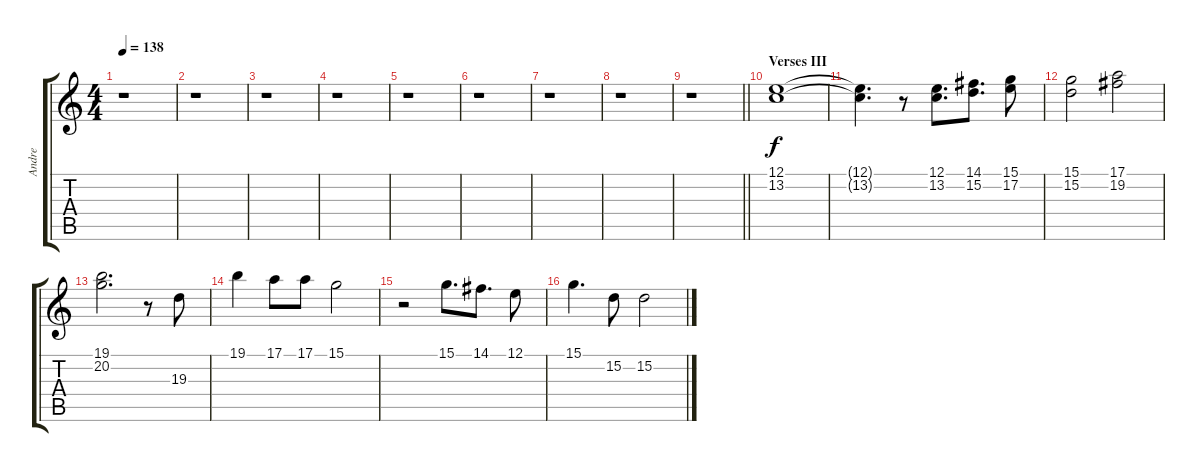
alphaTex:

\track ("Andre" "Andre") {instrument flute}
\staff {score tabs}
\tuning (E4 B3 G3 D3 A2 E2) {hide}
\ts (4 4)
\tempo 138
\clef g2
\ks c
r.1{dy f} |
r.1 |
r.1 |
r.1 |
r.1 |
r.1 |
r.1 |
r.1 |
\barLineRight lightlight
r.1 |
\section ("" "Verses III")
(12.1 13.2).1{instrument flute} |
(12.1{t} 13.2{t}).4{d} r.8 (12.1 13.2).8{d} (14.1 15.2).8{d} (15.1 17.2).8 |
(15.1 15.2).2 (17.1 19.2).2 |
(19.1 20.2).2{d} r.8 19.3.8 |
19.1.4 17.1.8 17.1.8 15.1.2 |
r.2 15.1.8{d} 14.1.8{d} 12.1.8 |
15.1.4{d} 15.2.8 15.2.2
